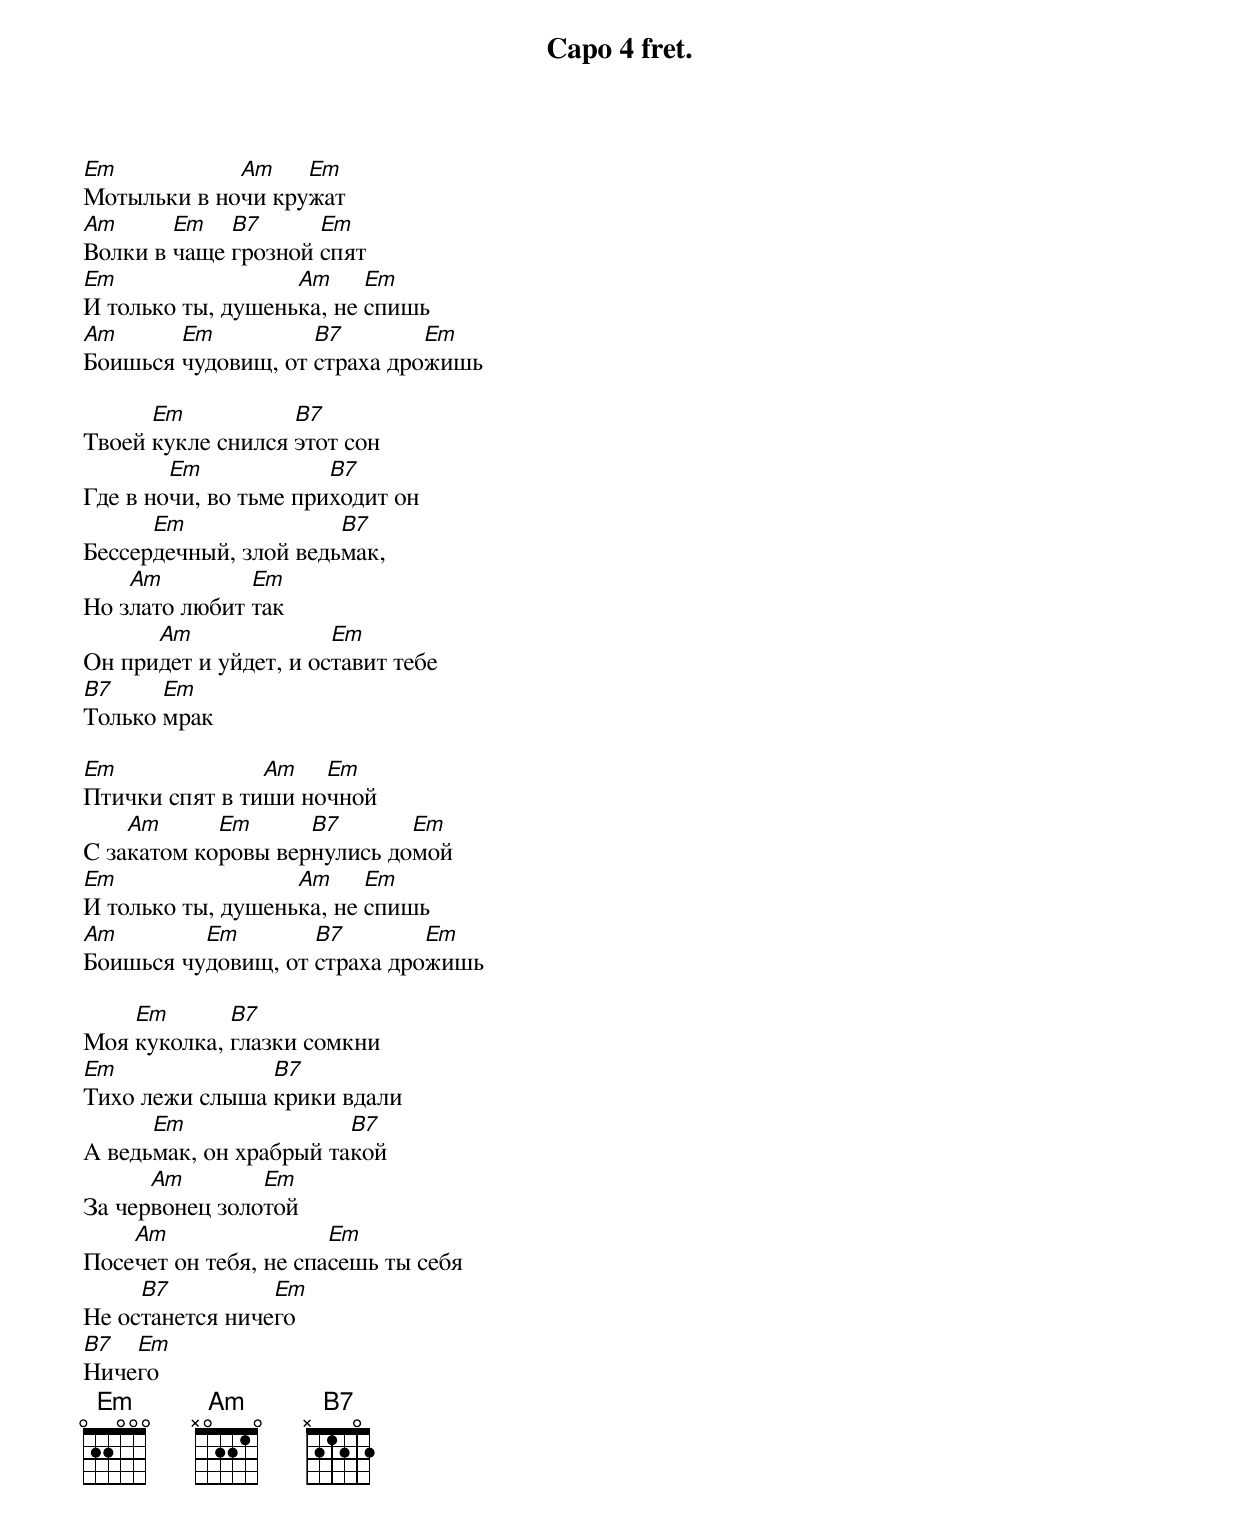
Capo 4 fret.

Em           Am    Em
Мотыльки в ночи кружат
Am      Em   B7      Em
Волки в чаще грозной спят
Em                 Am     Em
И только ты, душенька, не спишь
Am      Em          B7        Em
Боишься чудовищ, от страха дрожишь

      Em           B7
Твоей кукле снился этот сон
        Em             B7
Где в ночи, во тьме приходит он
      Em               B7
Бессердечный, злой ведьмак,
    Am         Em
Но злато любит так
      Am               Em
Он придет и уйдет, и оставит тебе
B7     Em
Только мрак

Em              Am   Em
Птички спят в тиши ночной
    Am      Em      B7       Em
С закатом коровы вернулись домой
Em                 Am     Em
И только ты, душенька, не спишь
Am        Em        B7        Em
Боишься чудовищ, от страха дрожишь

    Em       B7
Моя куколка, глазки сомкни
Em              B7
Тихо лежи слыша крики вдали
      Em                B7
А ведьмак, он храбрый такой
      Am        Em
За червонец золотой
    Am                 Em
Посечет он тебя, не спасешь ты себя
     B7          Em
Не останется ничего
B7  Em
Ничего
